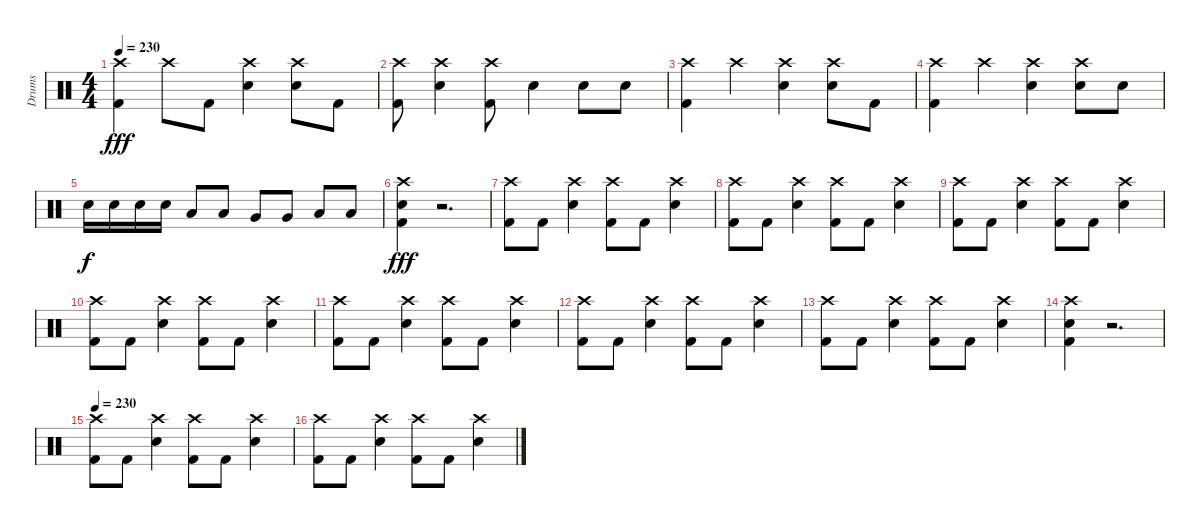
\track ("Drums" "Drums") {instrument percussion}
\staff {score}
\articulation defaults
\ts (4 4)
\tempo 230
\clef neutral
\ks c
("Crash high (hit)" "Kick (hit) 2").4{dy fff} "Crash high (hit)".8 "Kick (hit) 2".8 ("Crash high (hit)" "Electric Snare (hit)").4 ("Crash high (hit)" "Electric Snare (hit)").8 "Kick (hit) 2".8 |
("Crash high (hit)" "Kick (hit) 2").8 ("Crash high (hit)" "Electric Snare (hit)").4 ("Crash high (hit)" "Kick (hit) 2").8 "Electric Snare (hit)".4 "Electric Snare (hit)".8 "Electric Snare (hit)".8 |
("Crash high (hit)" "Kick (hit) 2").4 "Crash high (hit)".4 ("Crash high (hit)" "Electric Snare (hit)").4 ("Crash high (hit)" "Electric Snare (hit)").8 "Kick (hit) 2".8 |
("Crash high (hit)" "Kick (hit) 2").4 "Crash high (hit)".4 ("Crash high (hit)" "Electric Snare (hit)").4 ("Crash high (hit)" "Electric Snare (hit)").8 "Electric Snare (hit)".8 |
"Electric Snare (hit)".16{dy f} "Electric Snare (hit)".16 "Electric Snare (hit)".16 "Electric Snare (hit)".16 "Low Tom (hit)".8 "Low Tom (hit)".8 "Very Low Tom (hit)".8 "Very Low Tom (hit)".8 "Low Floor Tom (hit)".8 "Low Floor Tom (hit)".8 |
("Crash high (hit)" "Electric Snare (hit)" "Kick (hit) 2").4{dy fff} r.2{d} |
("Crash high (hit)" "Kick (hit) 2").8 "Kick (hit) 2".8 ("Crash high (hit)" "Electric Snare (hit)").4 ("Crash high (hit)" "Kick (hit) 2").8 "Kick (hit) 2".8 ("Crash high (hit)" "Electric Snare (hit)").4 |
("Crash high (hit)" "Kick (hit) 2").8 "Kick (hit) 2".8 ("Crash high (hit)" "Electric Snare (hit)").4 ("Crash high (hit)" "Kick (hit) 2").8 "Kick (hit) 2".8 ("Crash high (hit)" "Electric Snare (hit)").4 |
("Crash high (hit)" "Kick (hit) 2").8 "Kick (hit) 2".8 ("Crash high (hit)" "Electric Snare (hit)").4 ("Crash high (hit)" "Kick (hit) 2").8 "Kick (hit) 2".8 ("Crash high (hit)" "Electric Snare (hit)").4 |
("Crash high (hit)" "Kick (hit) 2").8 "Kick (hit) 2".8 ("Crash high (hit)" "Electric Snare (hit)").4 ("Crash high (hit)" "Kick (hit) 2").8 "Kick (hit) 2".8 ("Crash high (hit)" "Electric Snare (hit)").4 |
("Crash high (hit)" "Kick (hit) 2").8 "Kick (hit) 2".8 ("Crash high (hit)" "Electric Snare (hit)").4 ("Crash high (hit)" "Kick (hit) 2").8 "Kick (hit) 2".8 ("Crash high (hit)" "Electric Snare (hit)").4 |
("Crash high (hit)" "Kick (hit) 2").8 "Kick (hit) 2".8 ("Crash high (hit)" "Electric Snare (hit)").4 ("Crash high (hit)" "Kick (hit) 2").8 "Kick (hit) 2".8 ("Crash high (hit)" "Electric Snare (hit)").4 |
("Crash high (hit)" "Kick (hit) 2").8 "Kick (hit) 2".8 ("Crash high (hit)" "Electric Snare (hit)").4 ("Crash high (hit)" "Kick (hit) 2").8 "Kick (hit) 2".8 ("Crash high (hit)" "Electric Snare (hit)").4 |
("Crash high (hit)" "Electric Snare (hit)" "Kick (hit) 2").4 r.2{d} |
\tempo 230
("Crash high (hit)" "Kick (hit) 2").8 "Kick (hit) 2".8 ("Crash high (hit)" "Electric Snare (hit)").4 ("Crash high (hit)" "Kick (hit) 2").8 "Kick (hit) 2".8 ("Crash high (hit)" "Electric Snare (hit)").4 |
("Crash high (hit)" "Kick (hit) 2").8 "Kick (hit) 2".8 ("Crash high (hit)" "Electric Snare (hit)").4 ("Crash high (hit)" "Kick (hit) 2").8 "Kick (hit) 2".8 ("Crash high (hit)" "Electric Snare (hit)").4
